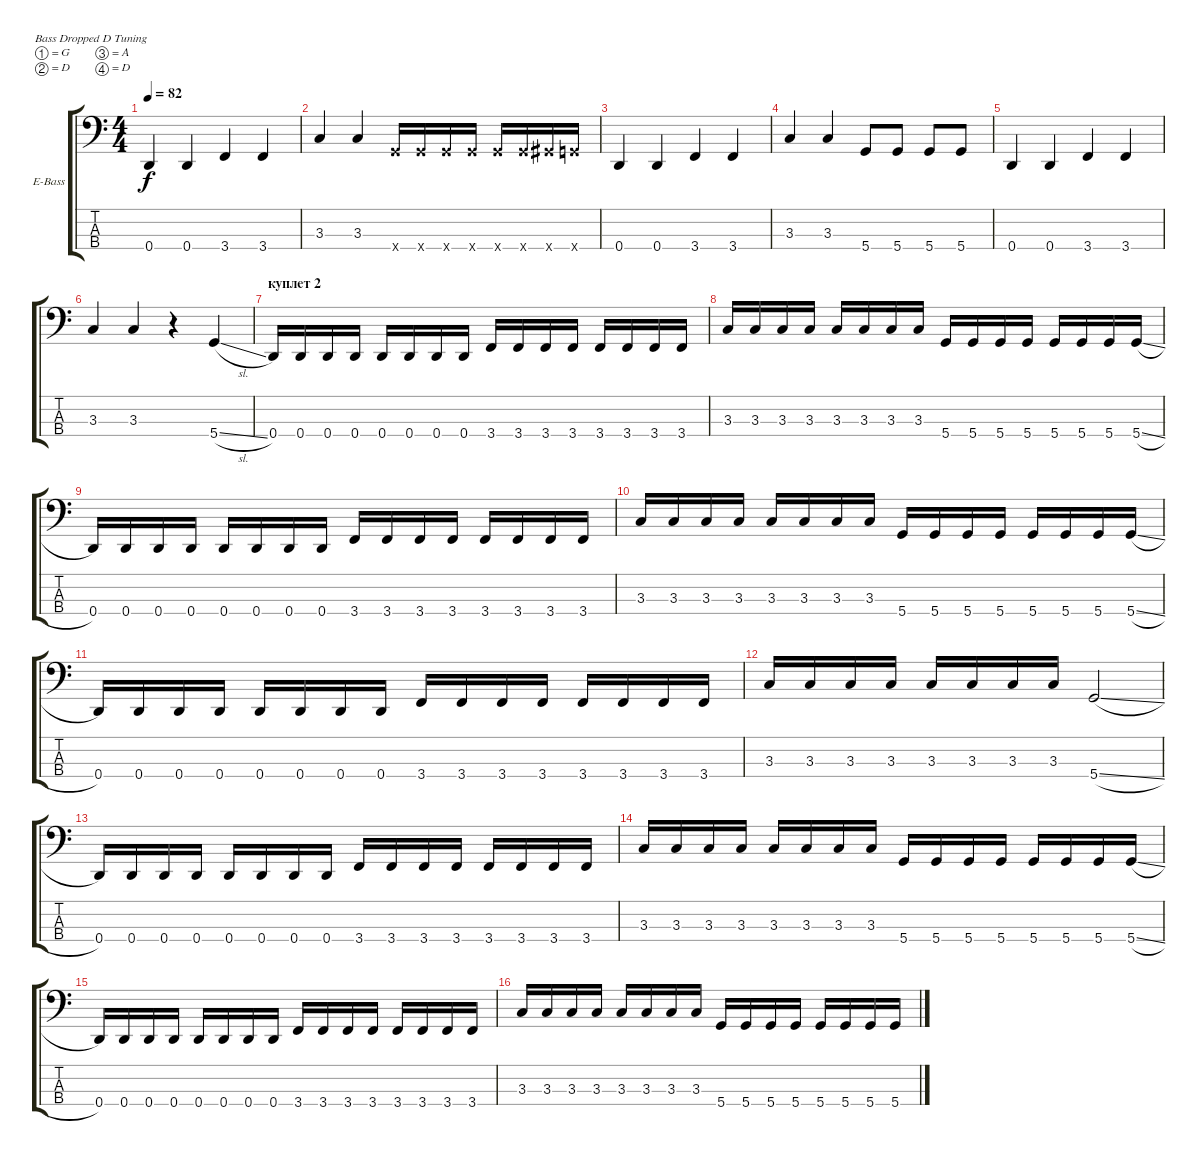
\defaultSystemsLayout 4
\bracketExtendMode groupsimilarinstruments
\firstSystemTrackNameOrientation horizontal
\otherSystemsTrackNameOrientation horizontal
\track ("Electric Bass" "E-Bass") {instrument electricbassfinger}
\staff {score tabs}
\tuning (G2 D2 A1 D1)
\ts (4 4)
\tempo 82
\clef f4
\ks c
0.4.4{dy f} 0.4.4 3.4.4 3.4.4 |
3.3.4 3.3.4 5.4{x}.16 5.4{x}.16 5.4{x}.16 5.4{x}.16 5.4{x}.16 5.4{x}.16 6.4{x}.16 5.4{x}.16 |
0.4.4 0.4.4 3.4.4 3.4.4 |
3.3.4 3.3.4 5.4.8 5.4.8 5.4.8 5.4.8 |
0.4.4 0.4.4 3.4.4 3.4.4 |
3.3.4 3.3.4 r.4 5.4{sl}.4 |
\section ("" "куплет 2")
0.4.16 0.4.16 0.4.16 0.4.16 0.4.16 0.4.16 0.4.16 0.4.16 3.4.16 3.4.16 3.4.16 3.4.16 3.4.16 3.4.16 3.4.16 3.4.16 |
3.3.16 3.3.16 3.3.16 3.3.16 3.3.16 3.3.16 3.3.16 3.3.16 5.4.16 5.4.16 5.4.16 5.4.16 5.4.16 5.4.16 5.4.16 5.4{sl}.16 |
0.4.16 0.4.16 0.4.16 0.4.16 0.4.16 0.4.16 0.4.16 0.4.16 3.4.16 3.4.16 3.4.16 3.4.16 3.4.16 3.4.16 3.4.16 3.4.16 |
3.3.16 3.3.16 3.3.16 3.3.16 3.3.16 3.3.16 3.3.16 3.3.16 5.4.16 5.4.16 5.4.16 5.4.16 5.4.16 5.4.16 5.4.16 5.4{sl}.16 |
0.4.16 0.4.16 0.4.16 0.4.16 0.4.16 0.4.16 0.4.16 0.4.16 3.4.16 3.4.16 3.4.16 3.4.16 3.4.16 3.4.16 3.4.16 3.4.16 |
3.3.16 3.3.16 3.3.16 3.3.16 3.3.16 3.3.16 3.3.16 3.3.16 5.4{sl}.2 |
0.4.16 0.4.16 0.4.16 0.4.16 0.4.16 0.4.16 0.4.16 0.4.16 3.4.16 3.4.16 3.4.16 3.4.16 3.4.16 3.4.16 3.4.16 3.4.16 |
3.3.16 3.3.16 3.3.16 3.3.16 3.3.16 3.3.16 3.3.16 3.3.16 5.4.16 5.4.16 5.4.16 5.4.16 5.4.16 5.4.16 5.4.16 5.4{sl}.16 |
0.4.16 0.4.16 0.4.16 0.4.16 0.4.16 0.4.16 0.4.16 0.4.16 3.4.16 3.4.16 3.4.16 3.4.16 3.4.16 3.4.16 3.4.16 3.4.16 |
3.3.16 3.3.16 3.3.16 3.3.16 3.3.16 3.3.16 3.3.16 3.3.16 5.4.16 5.4.16 5.4.16 5.4.16 5.4.16 5.4.16 5.4.16 5.4{sl}.16
